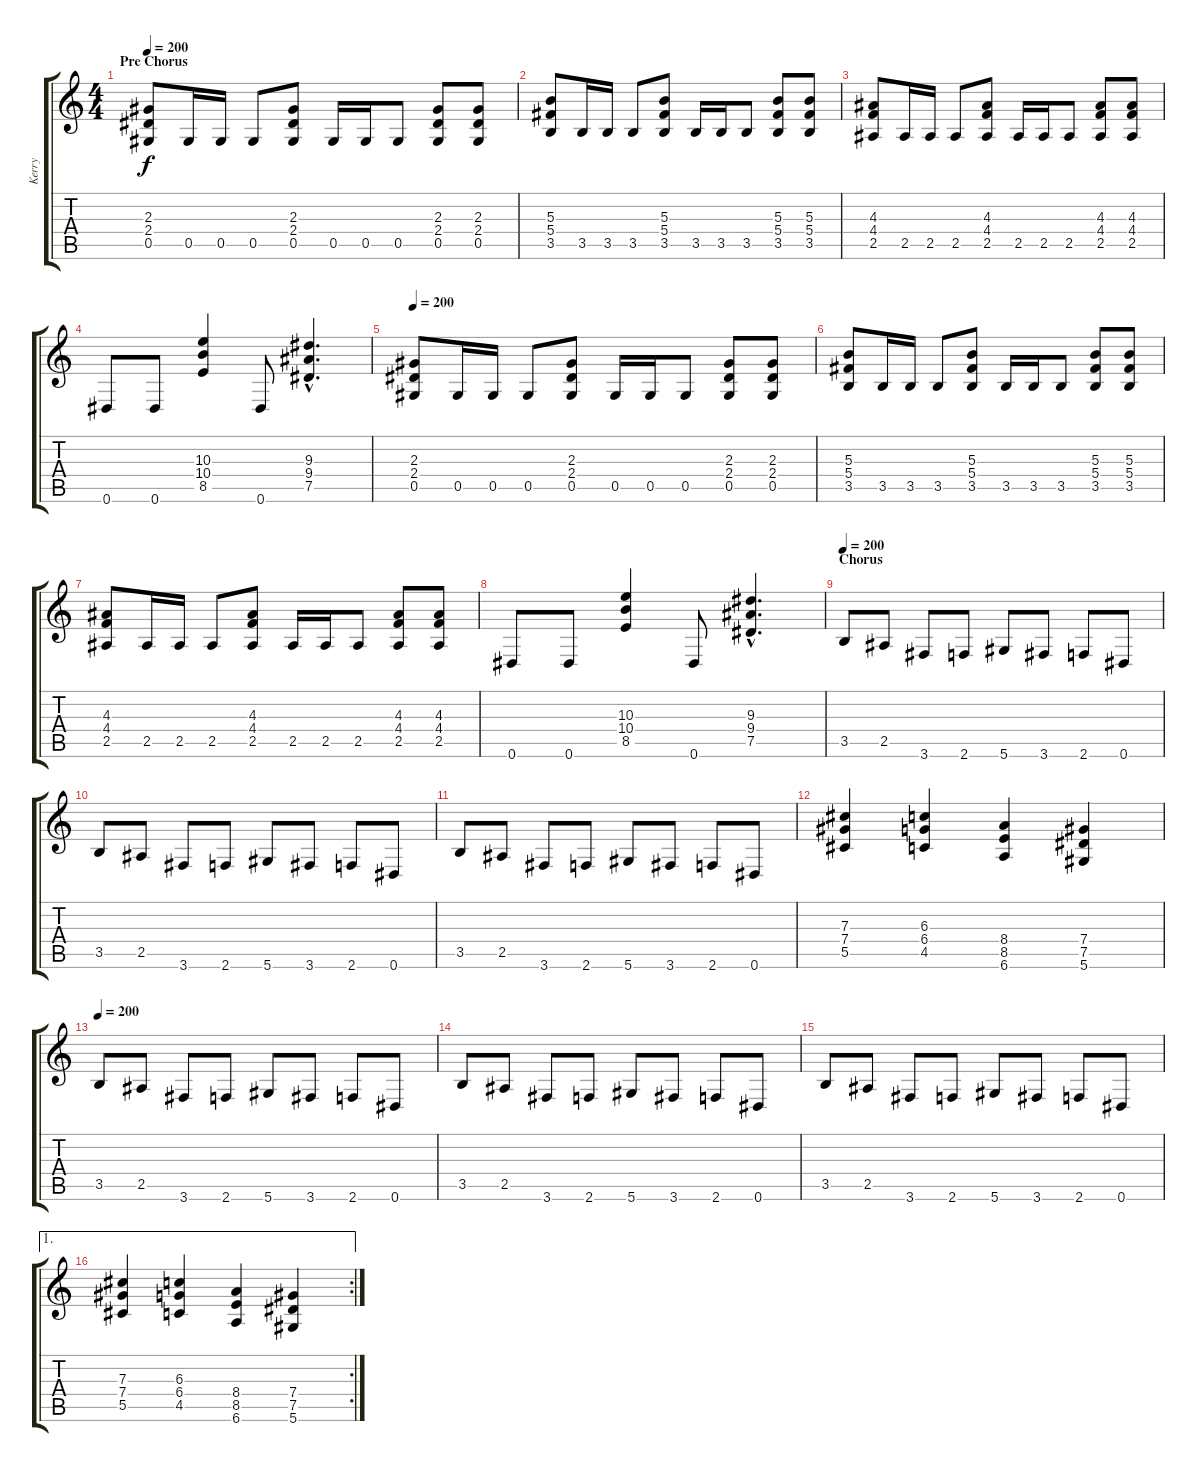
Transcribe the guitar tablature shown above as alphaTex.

\track ("Kerry" "Kerry") {instrument distortionguitar}
\staff {score tabs}
\tuning (Eb4 Bb3 Gb3 Db3 Ab2 Eb2) {hide}
\ts (4 4)
\section ("" "Pre Chorus")
\tempo 200
\clef g2
\ks c
(2.3 2.4 0.5).8{dy f} 0.5.16 0.5.16 0.5.8 (2.3 2.4 0.5).8 0.5.16 0.5.16 0.5.8 (2.3 2.4 0.5).8 (2.3 2.4 0.5).8 |
(5.3 5.4 3.5).8 3.5.16 3.5.16 3.5.8 (5.3 5.4 3.5).8 3.5.16 3.5.16 3.5.8 (5.3 5.4 3.5).8 (5.3 5.4 3.5).8 |
(4.3 4.4 2.5).8 2.5.16 2.5.16 2.5.8 (4.3 4.4 2.5).8 2.5.16 2.5.16 2.5.8 (4.3 4.4 2.5).8 (4.3 4.4 2.5).8 |
0.6.8 0.6.8 (10.3 10.4 8.5).4 0.6.8 (9.3{hac} 9.4{hac} 7.5{hac}).4{d} |
\tempo 200
(2.3 2.4 0.5).8 0.5.16 0.5.16 0.5.8 (2.3 2.4 0.5).8 0.5.16 0.5.16 0.5.8 (2.3 2.4 0.5).8 (2.3 2.4 0.5).8 |
(5.3 5.4 3.5).8 3.5.16 3.5.16 3.5.8 (5.3 5.4 3.5).8 3.5.16 3.5.16 3.5.8 (5.3 5.4 3.5).8 (5.3 5.4 3.5).8 |
(4.3 4.4 2.5).8 2.5.16 2.5.16 2.5.8 (4.3 4.4 2.5).8 2.5.16 2.5.16 2.5.8 (4.3 4.4 2.5).8 (4.3 4.4 2.5).8 |
0.6.8 0.6.8 (10.3 10.4 8.5).4 0.6.8 (9.3{hac} 9.4{hac} 7.5{hac}).4{d} |
\section ("" "Chorus")
\tempo 200
3.5.8 2.5.8 3.6.8 2.6.8 5.6.8 3.6.8 2.6.8 0.6.8 |
3.5.8 2.5.8 3.6.8 2.6.8 5.6.8 3.6.8 2.6.8 0.6.8 |
3.5.8 2.5.8 3.6.8 2.6.8 5.6.8 3.6.8 2.6.8 0.6.8 |
(7.3 7.4 5.5).4 (6.3 6.4 4.5).4 (8.4 8.5 6.6).4 (7.4 7.5 5.6).4 |
\tempo 200
3.5.8 2.5.8 3.6.8 2.6.8 5.6.8 3.6.8 2.6.8 0.6.8 |
3.5.8 2.5.8 3.6.8 2.6.8 5.6.8 3.6.8 2.6.8 0.6.8 |
3.5.8 2.5.8 3.6.8 2.6.8 5.6.8 3.6.8 2.6.8 0.6.8 |
\ae 1
\rc 2
(7.3 7.4 5.5).4 (6.3 6.4 4.5).4 (8.4 8.5 6.6).4 (7.4 7.5 5.6).4
